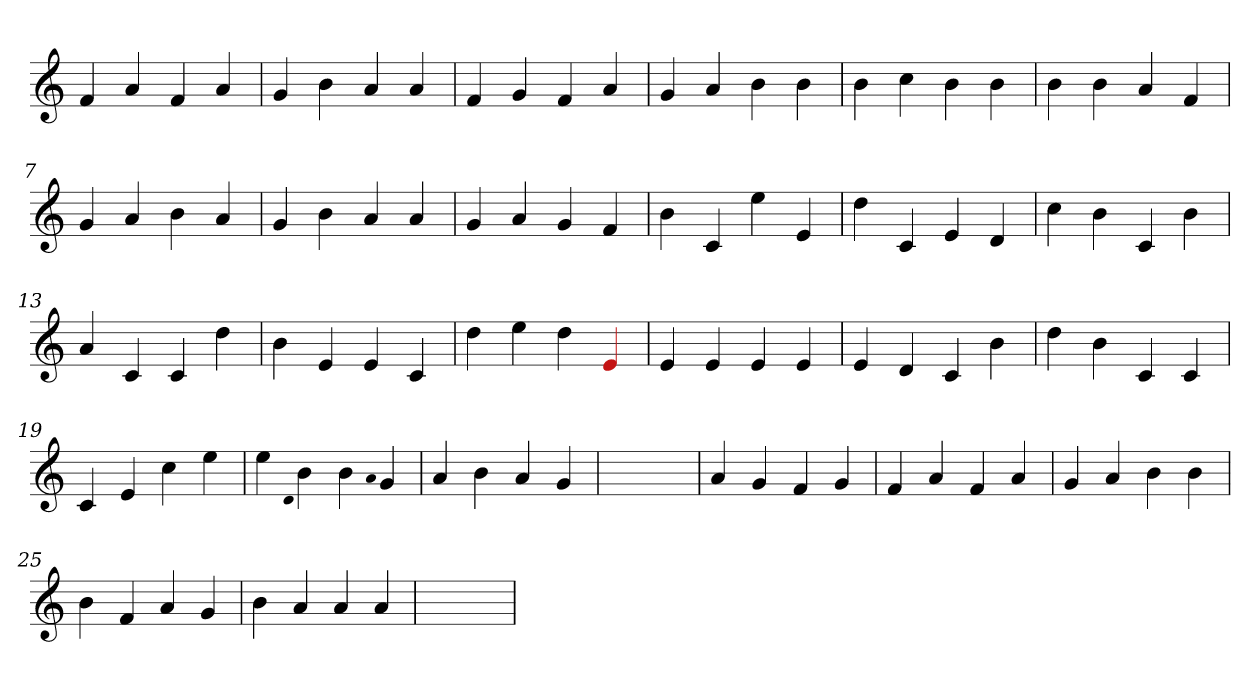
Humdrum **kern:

**kern
*part1
*staff1
*clefG2
=1
4f
4a
4f
4a
=2
4g
4b
4a
4a
=3
4f
4g
4f
4a
=4
4g
4a
4b
4b
=5
4b
4cc
4b
4b
=6
4b
4b
4a
4f
=7
4g
4a
4b
4a
=8
4g
4b
4a
4a
=9
4g
4a
4g
4f
=10
4b
4c
4ee
4e
=11
4dd
4c
4e
4d
=12
4cc
4b
4c
4b
=13
4a
4c
4c
4dd
=14
4b
4e
4e
4c
=15
4dd
4ee
4dd
4Re
=16
4e
4e
4e
4e
=17
4e
4d
4c
4b
=18
4dd
4b
4c
4c
=19
4c
4e
4cc
4ee
=20
4ee
qqd
4b
4b
qqa
4g
=21
4a
4b
4a
4g
=22
1ryy
=22
4a
4g
4f
4g
=23
4f
4a
4f
4a
=24
4g
4a
4b
4b
=25
4b
4f
4a
4g
=26
4b
4a
4a
4a
=27
1ryy
=
*-
